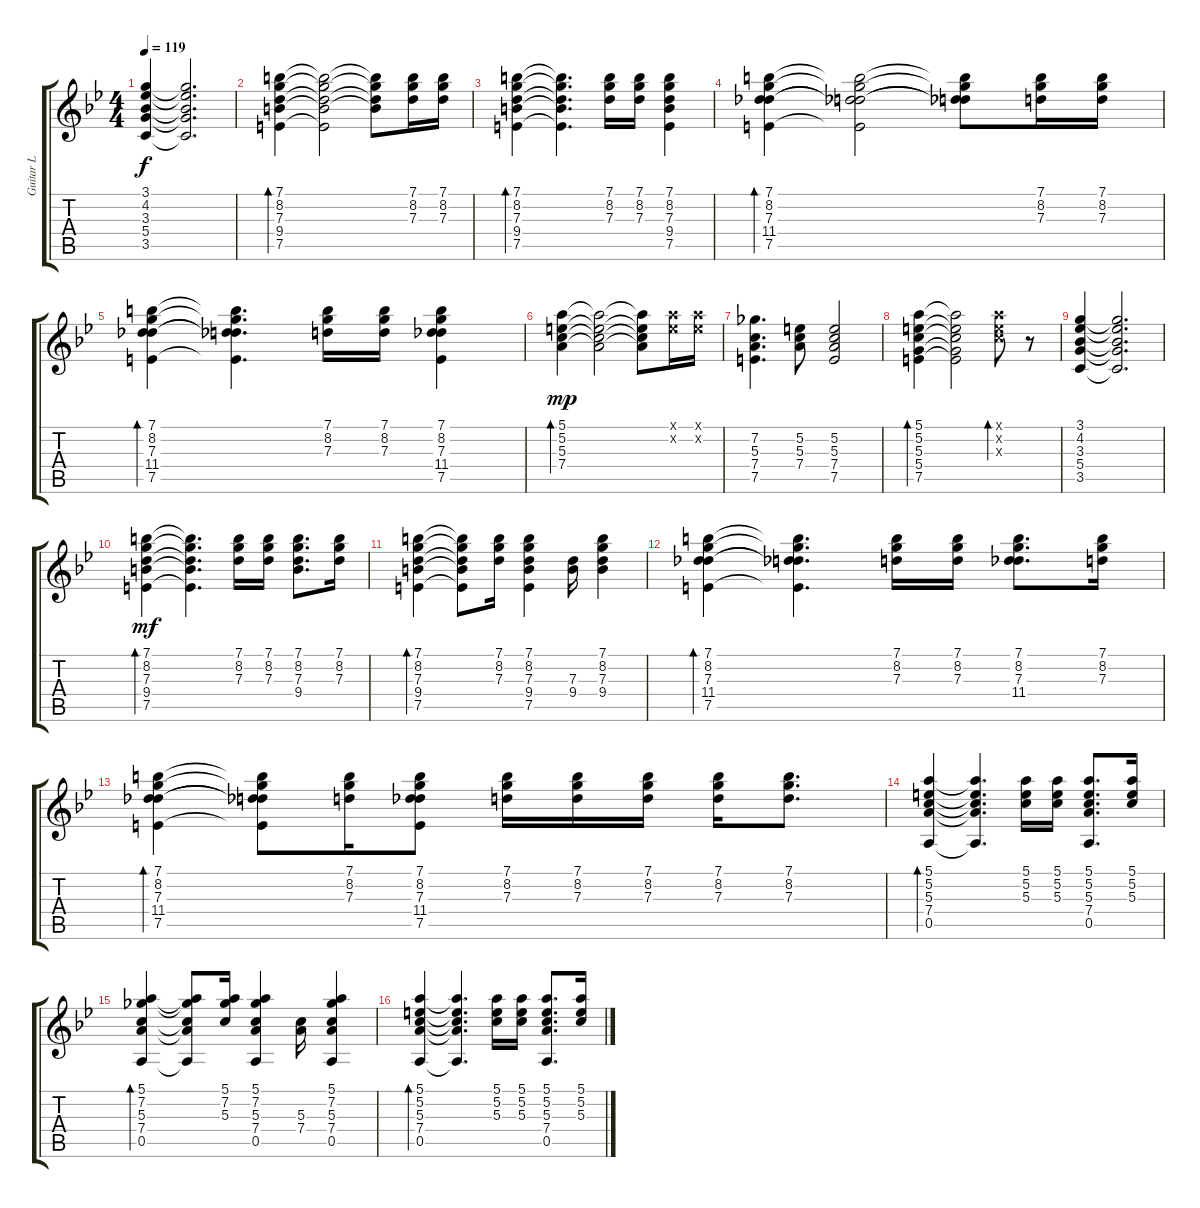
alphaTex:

\track ("Guitar L" "Guitar L") {instrument distortionguitar}
\staff {score tabs}
\tuning (E4 B3 G3 D3 A2 D2) {hide}
\ts (4 4)
\tempo 119
\clef g2
\ks bb
(3.1 4.2 3.3 5.4 3.5).4{dy f} (3.1{t} 4.2{t} 3.3{t} 5.4{t} 3.5{t}).2{d} |
(7.1 8.2 7.3 9.4 7.5).4{bd 30} (7.1{t} 8.2{t} 7.3{t} 9.4{t} 7.5{t}).2 (7.1{t} 8.2{t} 7.3{t} 9.4{t}).8 (7.1 8.2 7.3).16 (7.1 8.2 7.3).16 |
(7.1 8.2 7.3 9.4 7.5).4{bd 30} (7.1{t} 8.2{t} 7.3{t} 9.4{t} 7.5{t}).4{d} (7.1 8.2 7.3).16 (7.1 8.2 7.3).16 (7.1 8.2 7.3 9.4 7.5).4 |
(7.1 8.2 7.3 11.4 7.5).4{bd 30} (7.1{t} 8.2{t} 7.3{t} 11.4{t} 7.5{t}).2 (7.1{t} 8.2{t} 7.3{t} 11.4{t}).8 (7.1 8.2 7.3).16 (7.1 8.2 7.3).16 |
(7.1 8.2 7.3 11.4 7.5).4{bd 30} (7.1{t} 8.2{t} 7.3{t} 11.4{t} 7.5{t}).4{d} (7.1 8.2 7.3).16 (7.1 8.2 7.3).16 (7.1 8.2 7.3 11.4 7.5).4 |
(5.1 5.2 5.3 7.4).4{bd 30 dy mp} (5.1{t} 5.2{t} 5.3{t} 7.4{t}).2 (5.1{t} 5.2{t} 5.3{t} 7.4{t}).8 (5.1{x} 5.2{x}).16 (5.1{x} 5.2{x}).16 |
(7.2 5.3 7.4 7.5).4{d} (5.2 5.3 7.4).8 (5.2 5.3 7.4 7.5).2 |
(5.1 5.2 5.3 5.4 7.5).4{bd 30} (5.1{t} 5.2{t} 5.3{t} 5.4{t} 7.5{t}).2 (5.1{x} 5.2{x} 5.3{x}).8{bd 30} r.8 |
(3.1 4.2 3.3 5.4 3.5).4 (3.1{t} 4.2{t} 3.3{t} 5.4{t} 3.5{t}).2{d} |
(7.1 8.2 7.3 9.4 7.5).4{bd 30 dy mf} (7.1{t} 8.2{t} 7.3{t} 9.4{t} 7.5{t}).4{d} (7.1 8.2 7.3).16 (7.1 8.2 7.3).16 (7.1 8.2 7.3 9.4).8{d} (7.1 8.2 7.3).16 |
(7.1 8.2 7.3 9.4 7.5).4{bd 30} (7.1{t} 8.2{t} 7.3{t} 9.4{t} 7.5{t}).8 (7.1 8.2 7.3).16 (7.1 8.2 7.3 9.4 7.5).4 (7.3 9.4).16 (7.1 8.2 7.3 9.4).4 |
(7.1 8.2 7.3 11.4 7.5).4{bd 30} (7.1{t} 8.2{t} 7.3{t} 11.4{t} 7.5{t}).4{d} (7.1 8.2 7.3).16 (7.1 8.2 7.3).16 (7.1 8.2 7.3 11.4).8{d} (7.1 8.2 7.3).16 |
(7.1 8.2 7.3 11.4 7.5).4{bd 30} (7.1{t} 8.2{t} 7.3{t} 11.4{t} 7.5{t}).8 (7.1 8.2 7.3).16 (7.1 8.2 7.3 11.4 7.5).8 (7.1 8.2 7.3).16 (7.1 8.2 7.3).16 (7.1 8.2 7.3).16 (7.1 8.2 7.3).16 (7.1 8.2 7.3).8{d} |
(5.1 5.2 5.3 7.4 0.5).4{bd 30} (5.1{t} 5.2{t} 5.3{t} 7.4{t} 0.5{t}).4{d} (5.1 5.2 5.3).16 (5.1 5.2 5.3).16 (5.1 5.2 5.3 7.4 0.5).8{d} (5.1 5.2 5.3).16 |
(5.1 7.2 5.3 7.4 0.5).4{bd 30} (5.1{t} 7.2{t} 5.3{t} 7.4{t} 0.5{t}).8 (5.1 7.2 5.3).16 (5.1 7.2 5.3 7.4 0.5).4 (5.3 7.4).16 (5.1 7.2 5.3 7.4 0.5).4 |
(5.1 5.2 5.3 7.4 0.5).4{bd 30} (5.1{t} 5.2{t} 5.3{t} 7.4{t} 0.5{t}).4{d} (5.1 5.2 5.3).16 (5.1 5.2 5.3).16 (5.1 5.2 5.3 7.4 0.5).8{d} (5.1 5.2 5.3).16
